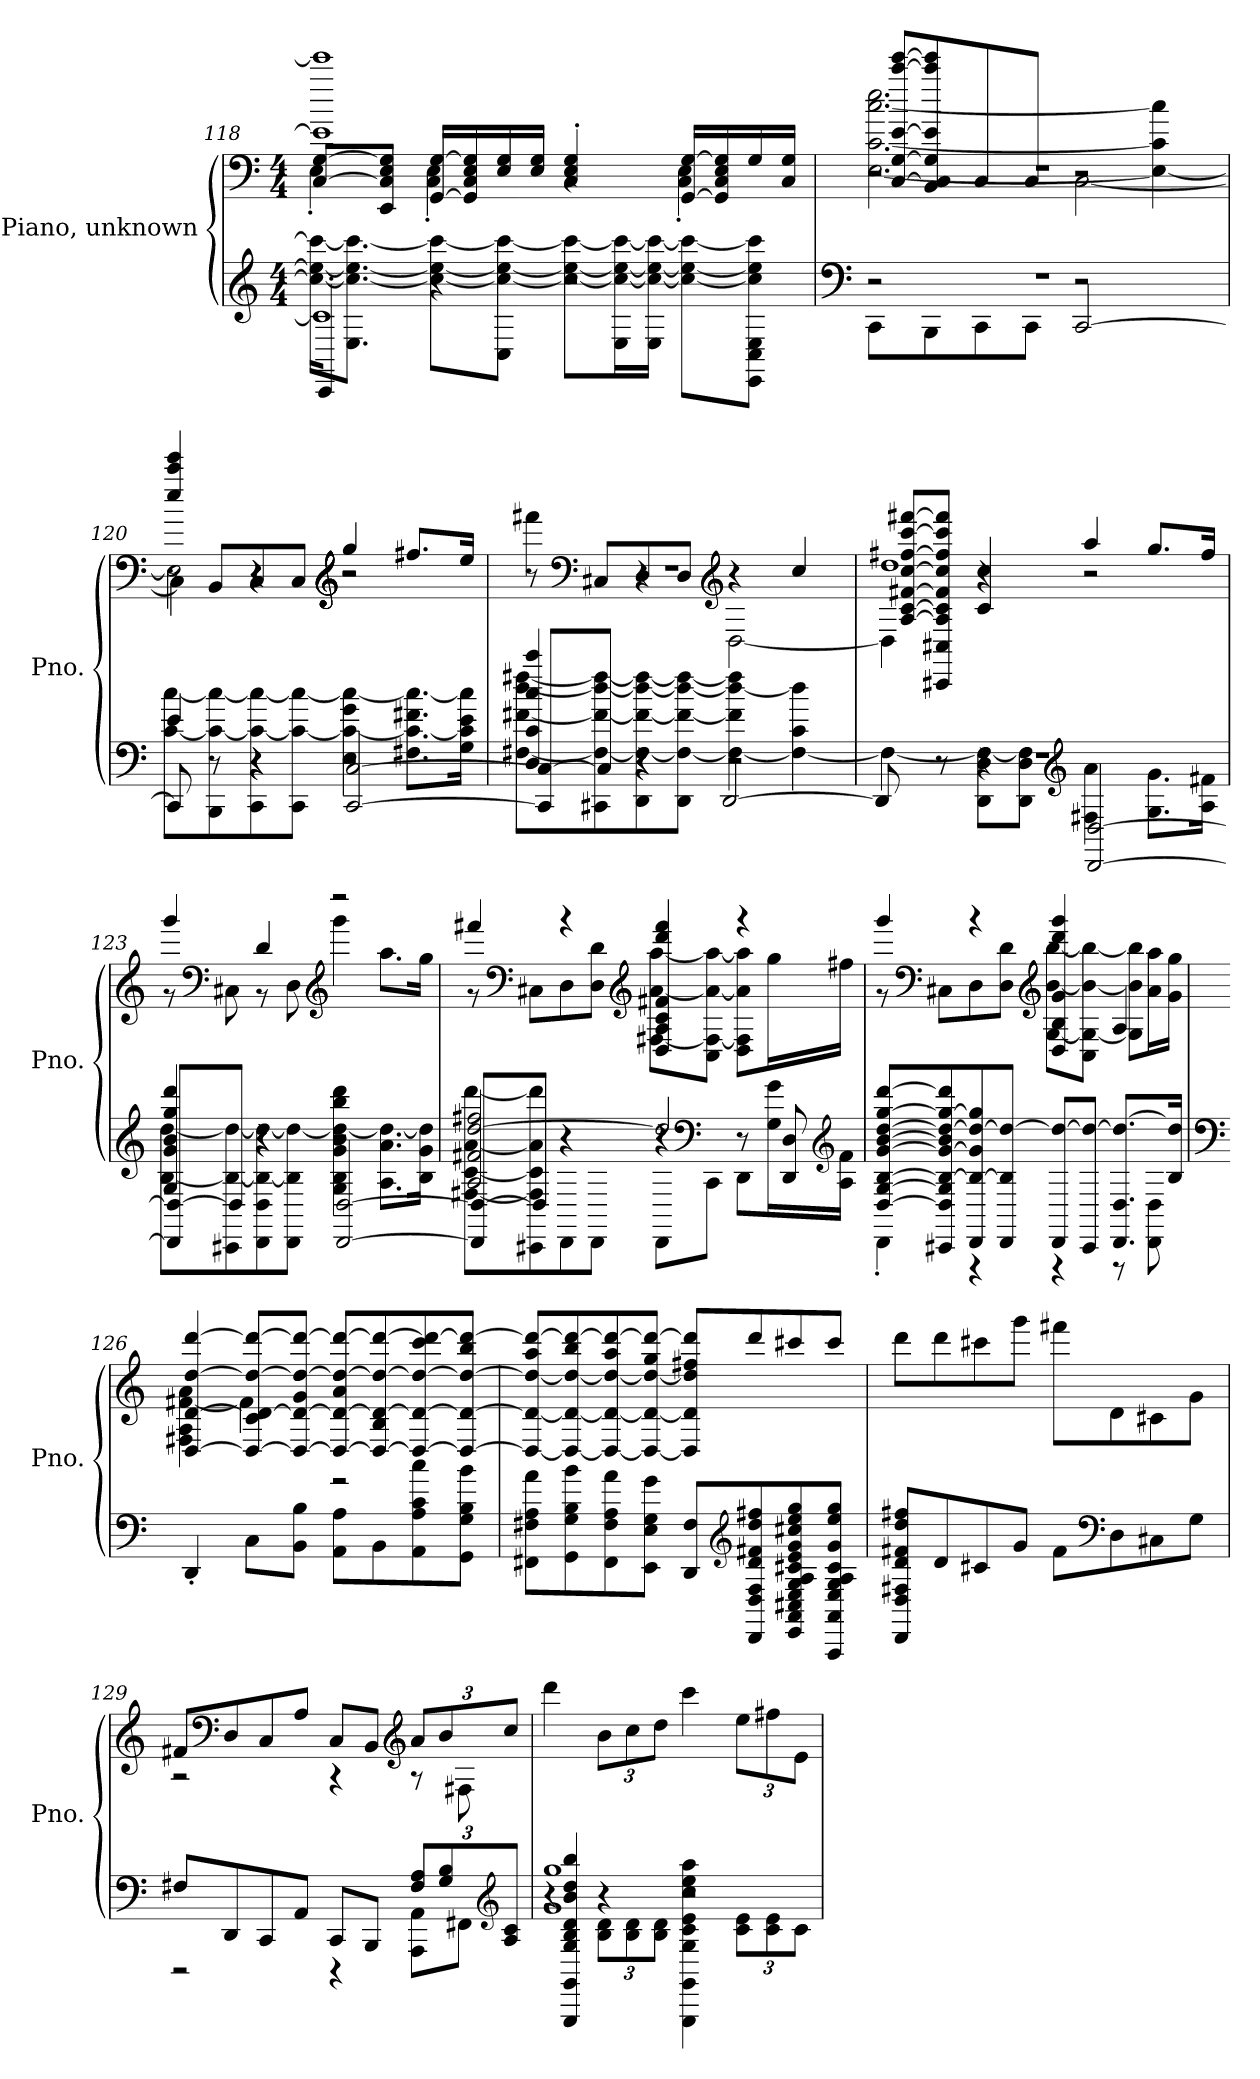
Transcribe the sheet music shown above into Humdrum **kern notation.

**kern	**kern
*part1	*part1
*staff2	*staff1
*I"Piano, unknown	*
*I'Pno.	*
*clefG2	*clefF4
*k[]	*k[]
*M4/4	*M4/4
=118	=118
*^	*^
*	*^	*	*^
*	*	*	*	*	*^
1c]	16cc\_ 16ee\_ 16ccc\_KL	4CC'/	1eee]	1e]	[8C/ [8G/L	4E'\
.	8.E\ 8.cc\_ 8.ee\_ 8.ccc\_J	.	.	.	.	.
.	.	.	.	.	8EE/ 8C/] 8E/ 8G/]J	.
.	8cc\_ 8ee\_ 8ccc\_L	4r	.	.	[16GG/ [16G/LL	4C\' 4E\'
.	.	.	.	.	16GG/] 16C/ 16E/ 16G/]	.
.	8C\ 8cc\_ 8ee\_ 8ccc\_J	.	.	.	16E/ 16G/	.
.	.	.	.	.	16E/ 16G/JJ	.
.	8cc\_ 8ee\_ 8ccc\_L	2r	.	.	4C/' 4E/' 4G/'	4r
.	16E\ 16cc\_ 16ee\_ 16ccc\_L	.	.	.	.	.
.	16E\ 16cc\_ 16ee\_ 16ccc\_JJ	.	.	.	.	.
.	8cc\_ 8ee\_ 8ccc\_L	.	.	.	[16GG/ [16G/LL	4C\' 4E\'
.	.	.	.	.	16GG/] 16C/ 16E/ 16G/]	.
.	8EE\ 8C\ 8E\ 8cc\] 8ee\] 8ccc\]J	.	.	.	16G/	.
.	.	.	.	.	16C/ 16G/JJ	.
!!LO:PB:g=z	!!	!!	!!
=119	=119	=119	=119	=119	=119	=119
*clefF4	*	*	*	*	*	*
1r	8CC\L	2r	1r	[2.E\ [2.c\ [2.cc\ 2.ee\	[8C/ [8G/ [8e/ [8ccc/ [8eee/L	2r
.	8BBB\	.	.	.	8BB/ 8C/] 8G/] 8e/] 8ccc/] 8eee/]	.
.	8CC\	.	.	.	8C/	.
.	8CC\J	.	.	.	8C/J	.
.	2r	[2CC/	.	.	2r	[2C\
.	.	.	.	4E\_ 4c\] 4cc\]	.	.
=120	=120	=120	=120	=120	=120	=120
4e/	[8c\ [8cc\L	8CC/]	4ee/ 4ccc/ 4eee/	2E\]	8r	4C\]
.	8BBB\ 8c\_ 8cc\_	8r	.	.	8BB/L	.
4r	8CC\ 8c\_ 8cc\_	4r	4r	.	8C/	4r
.	8CC\ 8c\_ 8cc\_J	.	.	.	8C/J	.
*	*	*	*clefG2	*	*	*
2r	4E\ 4c\_ 4g\ 4cc\_	[2CC/ [2C/	2r	2r	4gg/	2r
.	8.F#X\ 8.c\_ 8.f#X\ 8.cc\_L	.	.	.	8.ff#X/L	.
.	16G\ 16c\] 16e\ 16cc\]Jk	.	.	.	16ee/Jk	.
*	*	*	*	*	*v	*v
=121	=121	=121	=121	=121	=121
4D/ 4c/ 4cc/ 4ccc/	[8F#X\ [8f#X\ [8dd\ [8ff#X\L	8CC/] 8C/_L	1r	4fff#X\	8r
*	*	*	*clefF4	*	*
.	8CC#X\ 8F#\_ 8f#\_ 8dd\_ 8ff#\_	8C/J]	.	.	8C#X/L
4r	8DD\ 8F#\_ 8f#\_ 8dd\_ 8ff#\_	4r	.	4r	8D/
.	8DD\ 8F#\_ 8f#\_ 8dd\_ 8ff#\_J	.	.	.	8D/J
*	*	*	*clefG2	*	*
2r	4F#\_ 4f#\] 4dd\_ 4ff#\]	[2DD/	.	[2D\	4r
.	4F#\_ 4c\ 4dd\]	.	.	.	4cc/
!!LO:LB:g=z	!!	!!
=122	=122	=122	=122	=122	=122
1r	4F#\_	8DD/]	1dd	4D\]	[8A/ [8c/ [8f#X/ [8cc/ [8ff#X/ [8ccc/ [8fff#X/L
.	.	8r	.	.	8CC#X/ 8C#X/ 8A/] 8c/] 8f#/] 8cc/] 8ff#/] 8ccc/] 8fff#/]J
.	8DD\ 8D\ 8F#\_L	4r	.	4r	4c/ 4cc/
.	8DD\ 8D\ 8F#\]J	.	.	.	.
*clefG2	*	*	*	*	*
.	4F#X\ 4a\	[2DD/ [2D/	.	2r	4aa/
.	8.G\ 8.g\L	.	.	.	8.gg/L
.	16A\ 16f#X\Jk	.	.	.	16ff#/Jk
*	*	*	*	*v	*v
=123	=123	=123	=123	=123
4G/ 4g/ 4b/ 4gg/ 4ddd/	[8B\ [8dd\L	8DD/] 8D/_L	4ggg/	8r
*	*	*	*clefF4	*
.	8CC#X\ 8B\_ 8dd\_	8D/J]	.	8C#X\
4r	8DD\ 8D\ 8B\_ 8dd\_	4r	4d/	8r
.	8DD\ 8B\] 8dd\_J	.	.	8D\
*	*	*	*clefG2	*
2r	4G\ 4B\ 4g\ 4b\ 4dd\_ 4bb\ 4ddd\	[2DD/ [2D/	2r	4ggg\
.	8.A\ 8.a\ 8.dd\_L	.	.	8.aa\L
.	16B\ 16g\ 16dd\]Jk	.	.	16gg\Jk
!!LO:LB:g=z	!!
=124	=124	=124	=124	=124
2A/ 2f#X/ [2dd/ 2ff#X/	[8F#X\ [8c\ [8a\ [8ddd\L	8DD/] 8D/_L	4fff#X/	8r
*	*	*	*clefF4	*
.	8CC#X\ 8F#\] 8c\] 8a\] 8ddd\]	8D/J]	.	8C#X\L
.	8DD\	4r	4r	8D\
.	8DD\J	.	.	8D\ 8d\J
*	*	*	*clefG2	*
2dd/]	8DD\L	4r	4D/ 4A/ 4c/ 4f#X/ 4ddd/ 4fff#/	[8F#X\ [8a\ [8aa\L
*clefF4	*	*	*	*
.	8CC#\J	.	.	8C#\ 8F#\_ 8a\_ 8aa\_J
.	8DD\L	8r	4r	8D\ 8F#\] 8a\] 8aa\]L
.	16G\ 16g\L	8DD/ 8D/	.	16gg\L
*clefG2	*	*	*	*
.	16A\ 16f#\JJ	.	.	16ff#X\JJ
*	*v	*v	*	*
=125	=125	=125	=125
[8D/ [8G/ [8B/ [8g/ [8b/ [8dd/ [8gg/ [8ddd/L	4DD'\	4ggg/	8r
*	*	*clefF4	*
8CC#X/ 8D/] 8G/] 8B/_ 8g/_ 8b/] 8dd/_ 8gg/_ 8ddd/]	.	.	8C#X\L
8DD/ 8B/_ 8g/] 8dd/_ 8gg/]	4r	4r	8D\
8DD/ 8B/] 8dd/_J	.	.	8D\ 8d\J
*	*	*clefG2	*
8DD/ 8dd/_L	4r	4D/ 4B/ 4g/ 4ddd/ 4ggg/	[8G\ [8b\ [8bb\L
8CC#/ 8dd/_J	.	.	8C#\ 8G\_ 8b\_ 8bb\_J
8.DD/ 8.D/ 8.dd/_L	8r	4A/	8G\] 8b\] 8bb\]L
.	8DD\ 8D\	.	16a\ 16aa\L
16B/ 16dd/]Jk	.	.	16g\ 16gg\JJ
*v	*v	*	*
!!LO:LB:g=z	!!
=126	=126	=126
*clefF4	*	*
4DD'/	[4D/ [4d/ [4dd/ [4ddd/	4F#X\ 4A\ [4f#X\ 4a\
8C\L	8D/_ 8c/ 8d/_ 8dd/_ 8ddd/_L	4f#\]
8BB\ 8B\J	8D/_ 8d/_ 8g/ 8dd/_ 8ddd/_J	.
8AA\ 8A\L	8D/_ 8d/_ 8a/ 8dd/_ 8ddd/_L	2r
8BB\	8D/_ 8B/ 8d/_ 8dd/_ 8ddd/_	.
8AA\ 8A\ 8c\ 8cc\	8D/_ 8d/_ 8dd/_ 8ccc/ 8ddd/_	.
8GG\ 8G\ 8B\ 8b\J	8D/_ 8d/_ 8dd/_ 8bb/ 8ddd/_J	.
*	*v	*v
=127	=127
8FF#X\ 8F#X\ 8A\ 8a\L	8D/_ 8d/_ 8dd/_ 8aa/ 8ddd/_L
8GG\ 8G\ 8B\ 8b\	8D/_ 8d/_ 8dd/_ 8bb/ 8ddd/_
8FF#\ 8F#\ 8A\ 8a\	8D/_ 8d/_ 8dd/_ 8aa/ 8ddd/_
8EE\ 8E\ 8G\ 8g\J	8D/_ 8d/_ 8dd/_ 8gg/ 8ddd/_J
8DD/ 8F#/L	8D/] 8d/] 8dd/] 8ff#X/ 8ddd/]L
*clefG2	*
8DD/ 8D/ 8F#/ 8d/ 8f#X/ 8dd/ 8ff#X/	8ddd/
8EE/ 8AA/ 8C#X/ 8E/ 8G/ 8A/ 8c#X/ 8e/ 8g/ 8cc#X/ 8ee/ 8gg/	8ccc#X/
8AAA/ 8AA/ 8E/ 8G/ 8A/ 8c#/ 8g/ 8ee/ 8gg/J	8ccc#/J
=128	=128
8DD/ 8D/ 8F#X/ 8d/ 8f#X/ 8dd/ 8ff#X/L	8ddd\L
8d/	8ddd\
8c#X/	8ccc#X\
8g/J	8ggg\J
8f#\L	8fff#X\L
*clefF4	*
8D\	8d\
8C#X\	8c#X\
8G\J	8g\J
!!LO:LB:g=z
=129	=129
*^	*^
8F#X/L	2r	8f#X/L	2r
*	*	*clefF4	*
8DD/	.	8D/	.
8CC/	.	8C/	.
8AA/J	.	8A/J	.
8CC/L	4r	8C/L	4r
8BBB/J	.	8BB/J	.
*	*	*clefG2	*
*Xbrackettup	*	*Xbrackettup	*
12F#/ 12A/L	8AAA\ 8AA\L	12a/L	8r
12G/ 12B/	.	12b/	.
.	8FF#X\J	.	8F#X\
*clefG2	*	*	*
12A/ 12c/J	.	12cc/J	.
*	*	*v	*v
=130	=130	=130
*	*^	*
1g 1gg	4r	4GGG/ 4GG/ 4G/ 4B/ 4d/ 4b/ 4dd/ 4bb/	4ddd\
.	12B\ 12d\L	4r	12b\L
.	12B\ 12d\	.	12cc\
.	12B\ 12d\J	.	12dd\J
.	4GGG\ 4GG\ 4G\ 4c\ 4e\ 4cc\ 4ee\ 4aa\	2r	4ccc\
.	12c\ 12e\L	.	12ee\L
.	12c\ 12e\	.	12ff#X\
.	12c\J	.	12e\J
*v	*v	*v	*
=	=
*-	*-
